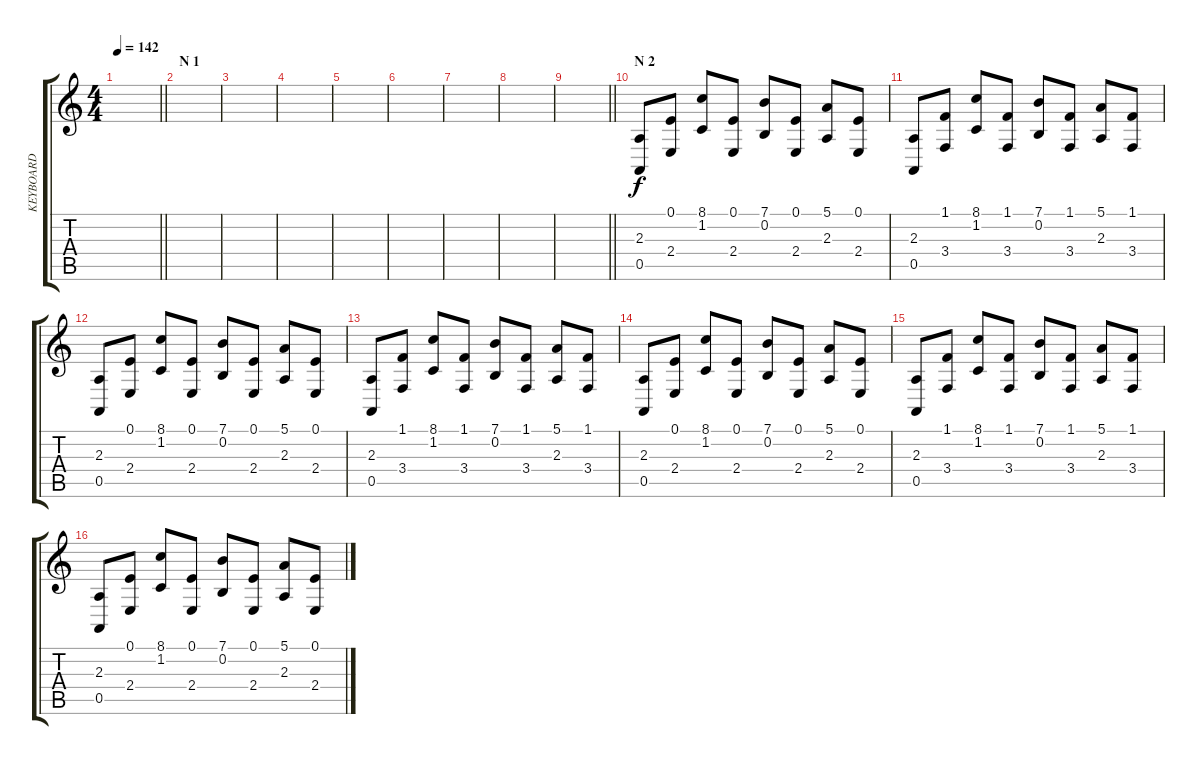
\track ("KEYBOARD" "KEYBOARD") {instrument stringensemble2}
\staff {score tabs}
\tuning (E4 B3 G3 D3 A2 E2) {hide}
\ts (4 4)
\tempo 142
\clef g2
\barLineRight lightlight
\ks c
|
\section ("" "N 1")
|
|
|
|
|
|
|
\barLineRight lightlight
|
\section ("" "N 2")
(2.3 0.5).8{volume 8 instrument pizzicatostrings} (0.1 2.4).8 (8.1 1.2).8 (0.1 2.4).8 (7.1 0.2).8 (0.1 2.4).8 (5.1 2.3).8 (0.1 2.4).8 |
(2.3 0.5).8 (1.1 3.4).8 (8.1 1.2).8 (1.1 3.4).8 (7.1 0.2).8 (1.1 3.4).8 (5.1 2.3).8 (1.1 3.4).8 |
(2.3 0.5).8 (0.1 2.4).8 (8.1 1.2).8 (0.1 2.4).8 (7.1 0.2).8 (0.1 2.4).8 (5.1 2.3).8 (0.1 2.4).8 |
(2.3 0.5).8 (1.1 3.4).8 (8.1 1.2).8 (1.1 3.4).8 (7.1 0.2).8 (1.1 3.4).8 (5.1 2.3).8 (1.1 3.4).8 |
(2.3 0.5).8 (0.1 2.4).8 (8.1 1.2).8 (0.1 2.4).8 (7.1 0.2).8 (0.1 2.4).8 (5.1 2.3).8 (0.1 2.4).8 |
(2.3 0.5).8 (1.1 3.4).8 (8.1 1.2).8 (1.1 3.4).8 (7.1 0.2).8 (1.1 3.4).8 (5.1 2.3).8 (1.1 3.4).8 |
(2.3 0.5).8 (0.1 2.4).8 (8.1 1.2).8 (0.1 2.4).8 (7.1 0.2).8 (0.1 2.4).8 (5.1 2.3).8 (0.1 2.4).8
